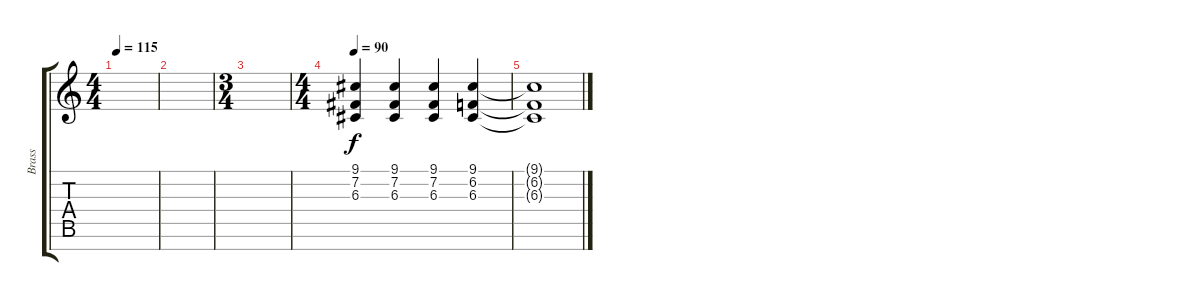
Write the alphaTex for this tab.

\track ("Brass" "Brass") {instrument trombone}
\staff {score tabs}
\tuning (E4 B3 G3 D3 A2 E2 B1) {hide}
\ts (4 4)
\tempo 115
\clef g2
\ks c
|
|
\ts (3 4)
|
\ts (4 4)
\tempo 100
\tempo 90
(9.1 7.2 6.3).4 (9.1 7.2 6.3).4 (9.1 7.2 6.3).4 (9.1 6.2 6.3).4 |
(9.1{t} 6.2{t} 6.3{t}).1
